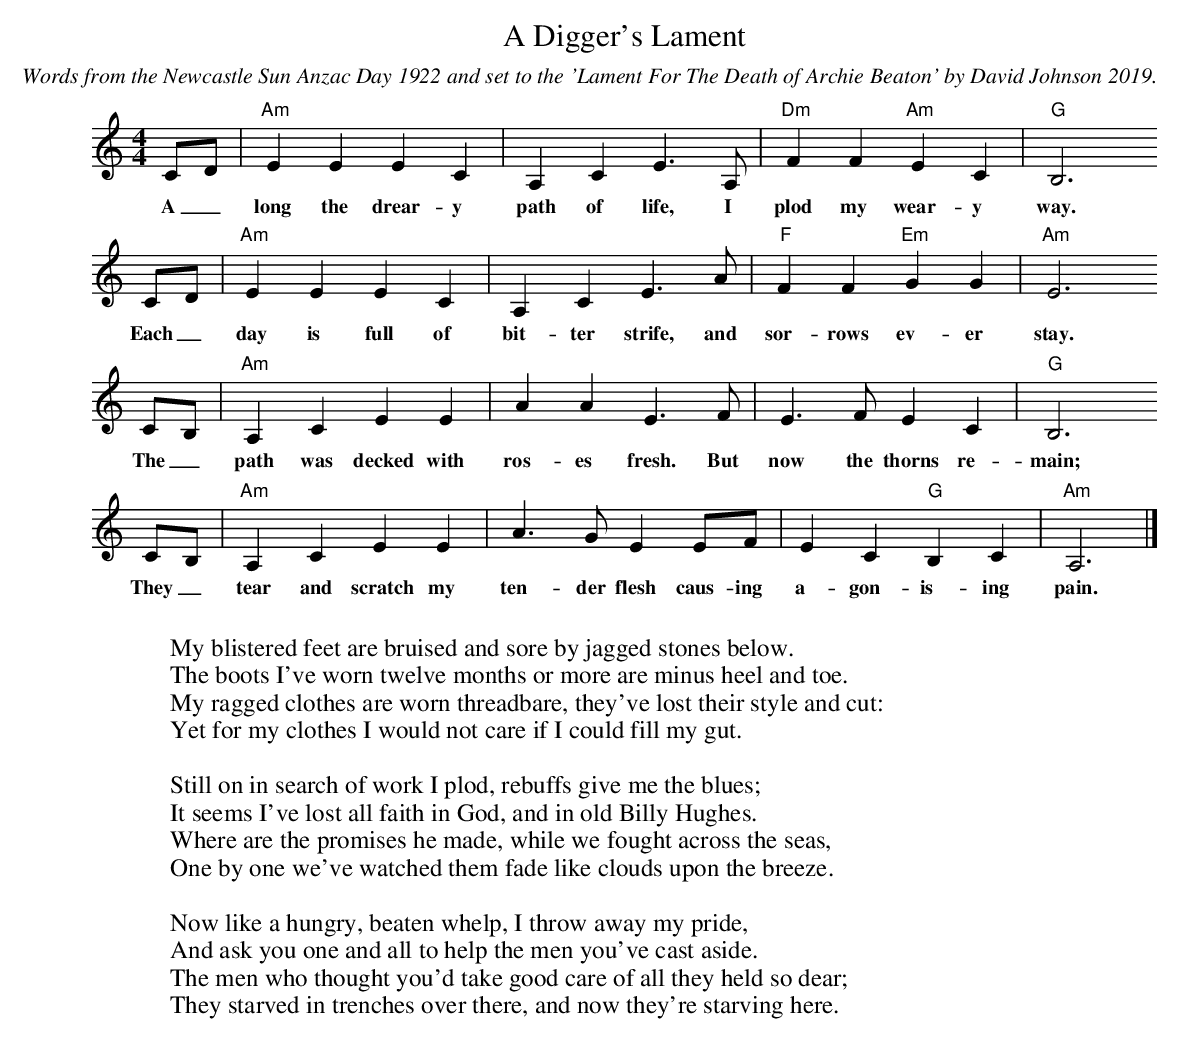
X:1
T:Digger's Lament, A
C:Words from the Newcastle Sun Anzac Day 1922 and set to the 'Lament For The Death of Archie Beaton' by David Johnson 2019.
M:4/4
L:1/8
K:Am
CD|"Am"E2 E2 E2C2|A,2 C2 E3 A,|"Dm"F2 F2 "Am"E2 C2|"G"B,6
w:A_long the drear-y path of life, I plod my wear-y way.
CD|"Am"E2 E2 E2C2|A,2 C2 E3 A|"F"F2 F2 "Em"G2 G2|"Am"E6
w:Each_ day is full of bit-ter strife, and sor-rows ev-er stay.
CB,|"Am"A,2 C2 E2 E2|A2 A2 E3 F|E3 F E2 C2|"G"B,6
w:The_ path was decked with ros-es fresh. But now the thorns re-main;
CB,|"Am"A,2 C2 E2 E2|A3 G E2 EF|E2 C2 "G"B,2 C2|"Am"A,6|]
w:They_ tear and scratch my ten-der flesh caus-ing a-gon-is-ing pain.
W:
W:My blistered feet are bruised and sore by jagged stones below.
W:The boots I've worn twelve months or more are minus heel and toe.
W:My ragged clothes are worn threadbare, they've lost their style and cut:
W:Yet for my clothes I would not care if I could fill my gut.
W:
W:Still on in search of work I plod, rebuffs give me the blues;
W:It seems I've lost all faith in God, and in old Billy Hughes.
W:Where are the promises he made, while we fought across the seas,
W:One by one we've watched them fade like clouds upon the breeze.
W:
W:Now like a hungry, beaten whelp, I throw away my pride,
W:And ask you one and all to help the men you've cast aside.
W:The men who thought you'd take good care of all they held so dear;
W:They starved in trenches over there, and now they're starving here.
